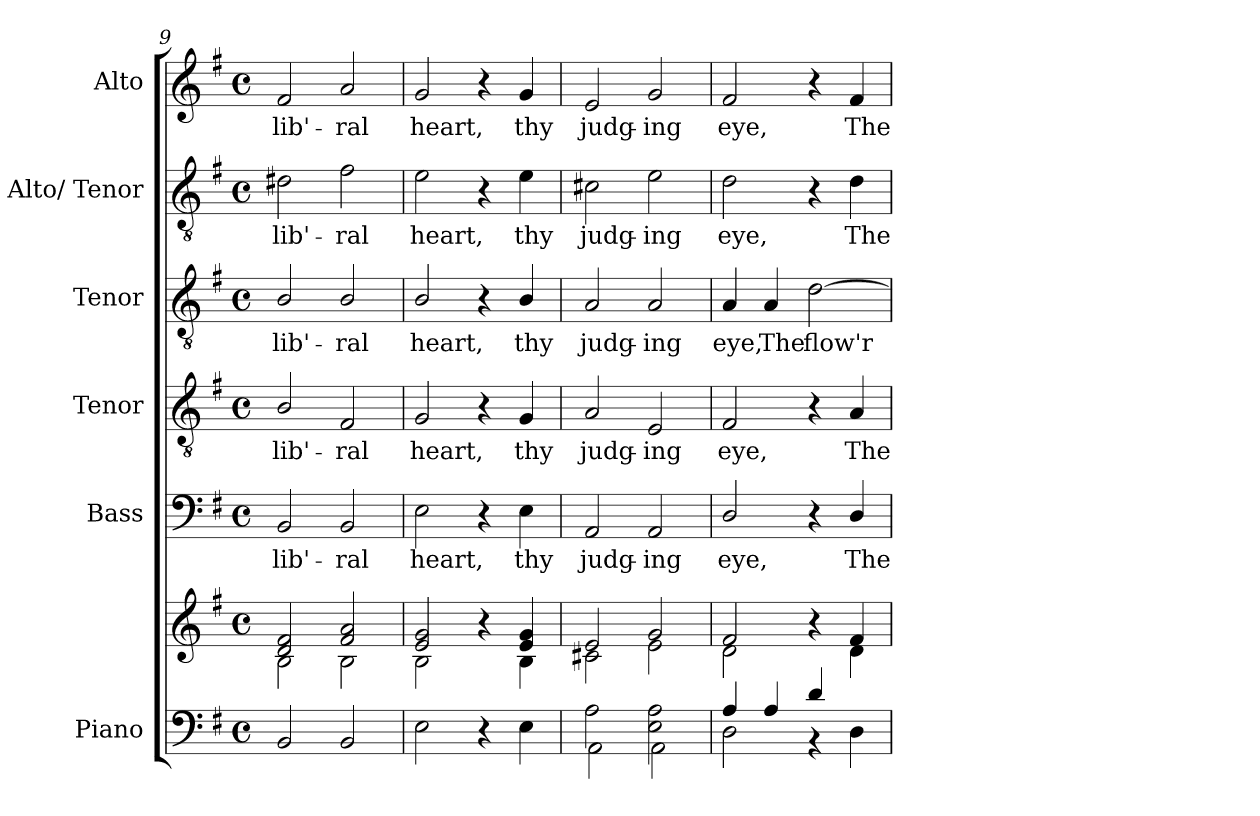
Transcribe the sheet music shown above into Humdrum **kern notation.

**kern	**kern	**kern	**text	**kern	**text	**kern	**text	**kern	**text	**kern	**text
*part6	*part6	*part5	*part5	*part4	*part4	*part3	*part3	*part2	*part2	*part1	*part1
*staff7	*staff6	*staff5	*staff5	*staff4	*staff4	*staff3	*staff3	*staff2	*staff2	*staff1	*staff1
*I"Piano	*	*I"Bass	*	*I"Tenor	*	*I"Tenor	*	*I"Alto/ Tenor	*	*I"Alto	*
*I'Pno.	*	*I'B.	*	*I'T.	*	*I'T.	*	*I'A.	*	*I'A.	*
*clefF4	*clefG2	*clefF4	*	*clefGv2	*	*clefGv2	*	*clefGv2	*	*clefG2	*
*	*	*	*	*ITrd7c12	*	*ITrd7c12	*	*ITrd7c12	*	*	*
*k[f#]	*k[f#]	*k[f#]	*	*k[f#]	*	*k[f#]	*	*k[f#]	*	*k[f#]	*
*G:	*G:	*G:	*	*G:	*	*G:	*	*G:	*	*G:	*
*M4/4	*M4/4	*M4/4	*	*M4/4	*	*M4/4	*	*M4/4	*	*M4/4	*
*met(c)	*met(c)	*met(c)	*	*met(c)	*	*met(c)	*	*met(c)	*	*met(c)	*
=9	=9	=9	=9	=9	=9	=9	=9	=9	=9	=9	=9
*	*^	*	*	*	*	*	*	*	*	*	*
!	!	!	!	!LO:LY:b:color=#000000	!	!	!	!	!	!	!	!
!	!	!	!	!	!	!LO:LY:b:color=#000000	!	!	!	!	!	!
!	!	!	!	!	!	!	!	!LO:LY:b:color=#000000	!	!	!	!
!	!	!	!	!	!	!	!	!	!	!LO:LY:b:color=#000000	!	!
!	!	!	!	!	!	!	!	!	!	!	!	!LO:LY:b:color=#000000
2BBi/	2di/ 2f#i	2Bi\	2BBi/	lib'-	2BBi/	lib'-	2BBi/	lib'-	2D#Xi\	lib'-	2f#i/	lib'-
!	!	!	!	!LO:LY:b:color=#000000	!	!	!	!	!	!	!	!
!	!	!	!	!	!	!LO:LY:b:color=#000000	!	!	!	!	!	!
!	!	!	!	!	!	!	!	!LO:LY:b:color=#000000	!	!	!	!
!	!	!	!	!	!	!	!	!	!	!LO:LY:b:color=#000000	!	!
!	!	!	!	!	!	!	!	!	!	!	!	!LO:LY:b:color=#000000
2BBi/	2f#i/ 2ai	2Bi\	2BBi/	-ral	2FF#i/	-ral	2BBi/	-ral	2F#i\	-ral	2ai/	-ral
=10	=10	=10	=10	=10	=10	=10	=10	=10	=10	=10	=10	=10
!	!	!	!	!LO:LY:b:color=#000000	!	!	!	!	!	!	!	!
!	!	!	!	!	!	!LO:LY:b:color=#000000	!	!	!	!	!	!
!	!	!	!	!	!	!	!	!LO:LY:b:color=#000000	!	!	!	!
!	!	!	!	!	!	!	!	!	!	!LO:LY:b:color=#000000	!	!
!	!	!	!	!	!	!	!	!	!	!	!	!LO:LY:b:color=#000000
2Ei\	2ei/ 2gi	2Bi\	2Ei\	heart,	2GGi/	heart,	2BBi/	heart,	2Ei\	heart,	2gi/	heart,
4r	4r	4ryy	4r	.	4r	.	4r	.	4r	.	4r	.
!	!	!	!	!LO:LY:b:color=#000000	!	!	!	!	!	!	!	!
!	!	!	!	!	!	!LO:LY:b:color=#000000	!	!	!	!	!	!
!	!	!	!	!	!	!	!	!LO:LY:b:color=#000000	!	!	!	!
!	!	!	!	!	!	!	!	!	!	!LO:LY:b:color=#000000	!	!
!	!	!	!	!	!	!	!	!	!	!	!	!LO:LY:b:color=#000000
4Ei\	4ei/ 4gi	4Bi\	4Ei\	thy	4GGi/	thy	4BBi/	thy	4Ei\	thy	4gi/	thy
=11	=11	=11	=11	=11	=11	=11	=11	=11	=11	=11	=11	=11
*^	*	*	*	*	*	*	*	*	*	*	*	*
!	!	!	!	!	!LO:LY:b:color=#000000	!	!	!	!	!	!	!	!
!	!	!	!	!	!	!	!LO:LY:b:color=#000000	!	!	!	!	!	!
!	!	!	!	!	!	!	!	!	!LO:LY:b:color=#000000	!	!	!	!
!	!	!	!	!	!	!	!	!	!	!	!LO:LY:b:color=#000000	!	!
!	!	!	!	!	!	!	!	!	!	!	!	!	!LO:LY:b:color=#000000
2Ai\	2AAi\	2ei/	2c#Xi\	2AAi/	judg-	2AAi/	judg-	2AAi/	judg-	2C#Xi\	judg-	2ei/	judg-
!	!	!	!	!	!LO:LY:b:color=#000000	!	!	!	!	!	!	!	!
!	!	!	!	!	!	!	!LO:LY:b:color=#000000	!	!	!	!	!	!
!	!	!	!	!	!	!	!	!	!LO:LY:b:color=#000000	!	!	!	!
!	!	!	!	!	!	!	!	!	!	!	!LO:LY:b:color=#000000	!	!
!	!	!	!	!	!	!	!	!	!	!	!	!	!LO:LY:b:color=#000000
2Ei\ 2Ai	2AAi\	2gi/	2ei\	2AAi/	-ing	2EEi/	-ing	2AAi/	-ing	2Ei\	-ing	2gi/	-ing
=12	=12	=12	=12	=12	=12	=12	=12	=12	=12	=12	=12	=12	=12
!	!	!	!	!	!LO:LY:b:color=#000000	!	!	!	!	!	!	!	!
!	!	!	!	!	!	!	!LO:LY:b:color=#000000	!	!	!	!	!	!
!	!	!	!	!	!	!	!	!	!LO:LY:b:color=#000000	!	!	!	!
!	!	!	!	!	!	!	!	!	!	!	!LO:LY:b:color=#000000	!	!
!	!	!	!	!	!	!	!	!	!	!	!	!	!LO:LY:b:color=#000000
4Ai/	2Di\	2f#i/	2di\	2Di/	eye,	2FF#i/	eye,	4AAi/	eye,	2Di\	eye,	2f#i/	eye,
!	!	!	!	!	!	!	!	!	!LO:LY:b:color=#000000	!	!	!	!
4Ai/	.	.	.	.	.	.	.	4AAi/	The	.	.	.	.
!	!	!	!	!	!	!	!	!	!LO:LY:b:color=#000000	!	!	!	!
4di/	4r	4r	4ryy	4r	.	4r	.	[2Di\	flow'r	4r	.	4r	.
!	!	!	!	!	!LO:LY:b:color=#000000	!	!	!	!	!	!	!	!
!	!	!	!	!	!	!	!LO:LY:b:color=#000000	!	!	!	!	!	!
!	!	!	!	!	!	!	!	!	!	!	!LO:LY:b:color=#000000	!	!
!	!	!	!	!	!	!	!	!	!	!	!	!	!LO:LY:b:color=#000000
4ryy	4Di\	4f#i/	4di\	4Di/	The	4AAi/	The	.	.	4Di\	The	4f#i/	The
*v	*v	*	*	*	*	*	*	*	*	*	*	*	*
*	*v	*v	*	*	*	*	*	*	*	*	*	*
=	=	=	=	=	=	=	=	=	=	=	=
*-	*-	*-	*-	*-	*-	*-	*-	*-	*-	*-	*-
